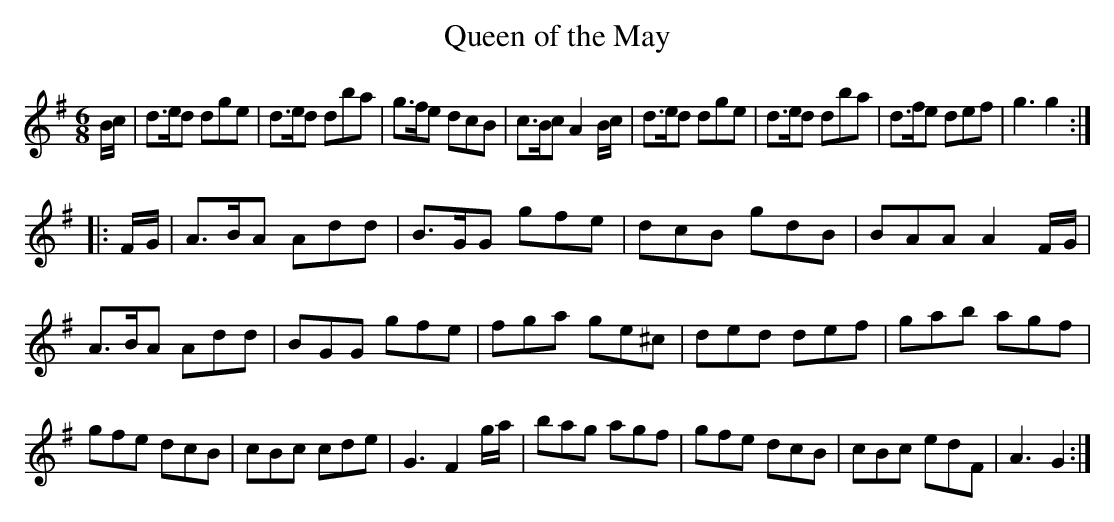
X:1
T:Queen of the May
M:6/8
K:G
B/2c/2| d>ed dge| d>ed dba| g>fe dcB| c>Bc A2 \
B/2c/2| d>ed dge| d>ed dba| d>fe def| g3 g2 :|
|:F/2G/2| \
A>BA Add| B>GG gfe | dcB gdB | BAA A2 F/2G/2| \
A>BA Add| BGG  gfe | fga ge^c| ded def|\
gab agf | gfe dcB | cBc cde | G3 F2 g/2a/2 |\
bag agf | gfe dcB | cBc edF | A3 G2 :|
